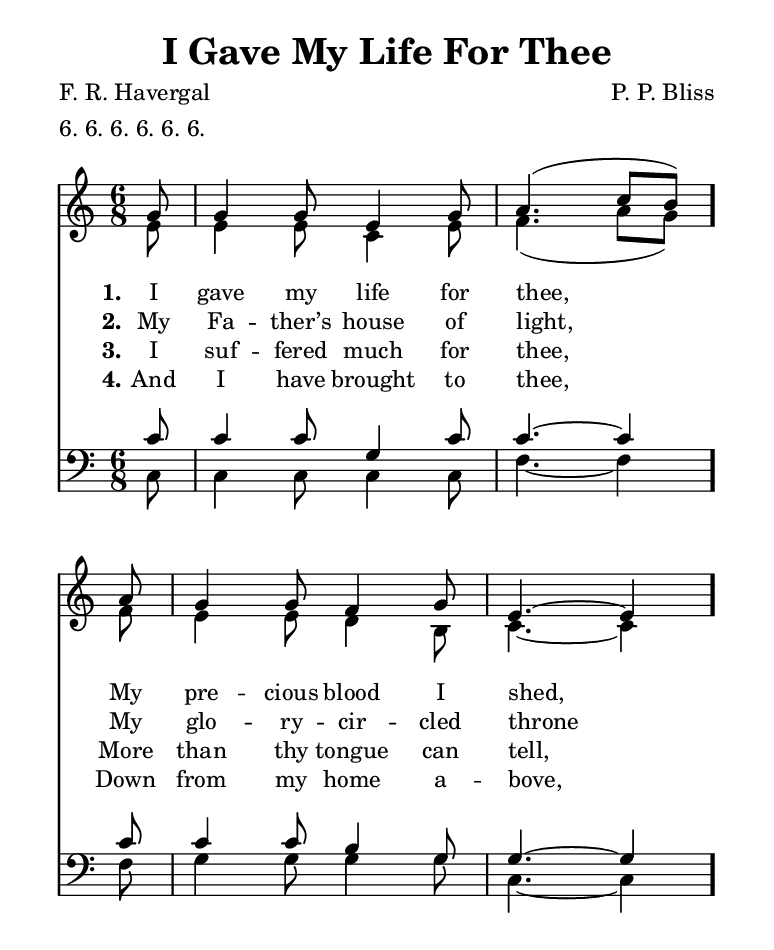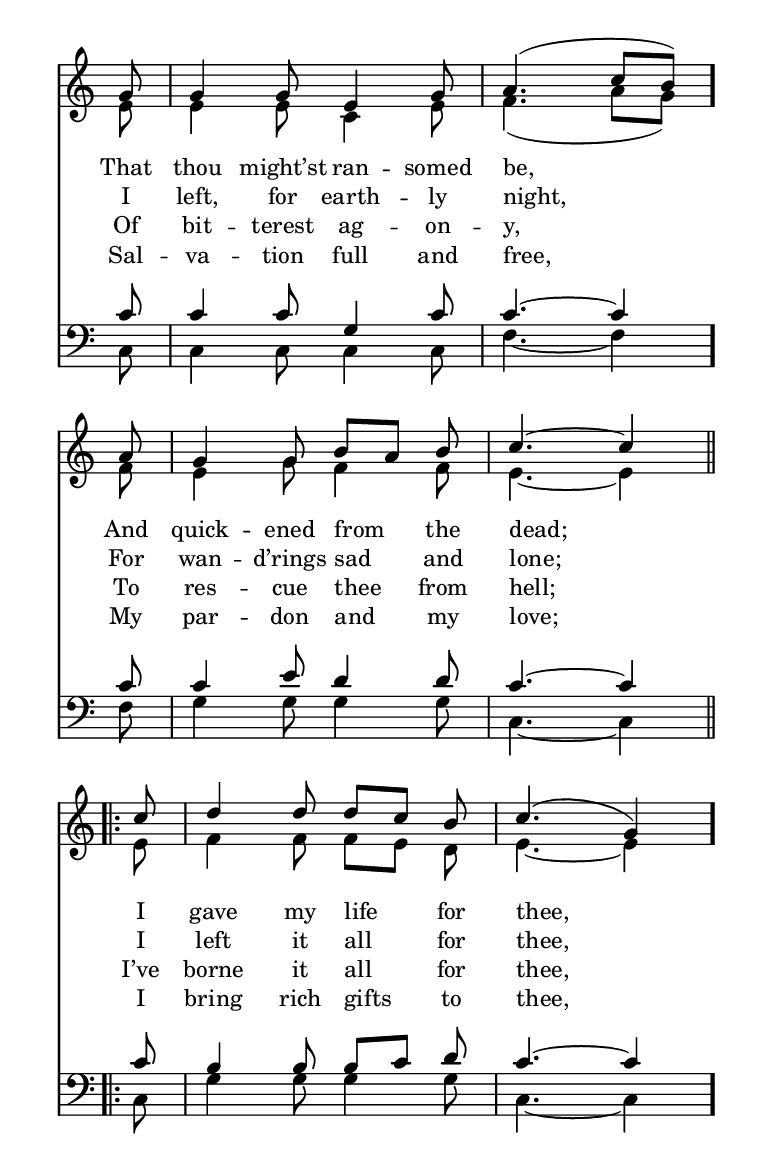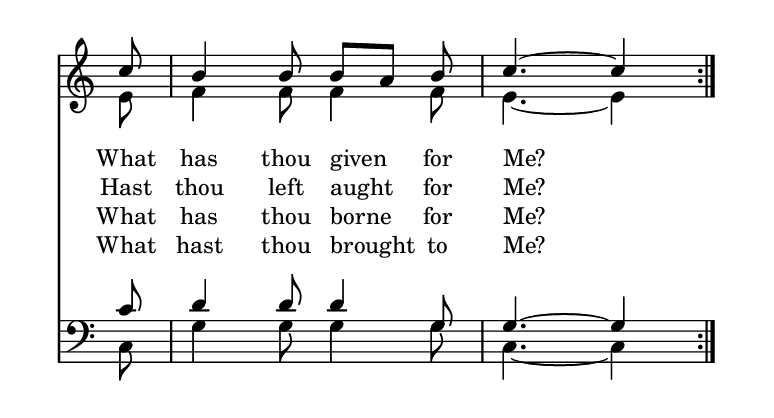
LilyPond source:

\include "common/global.ily"
\paper {
  \include "common/paper.ily"
  ragged-bottom = ##t
  ragged-last-bottom = ##t
  systems-per-page = ##f
  %page-count = ##f
}

\header{
  hymnnumber = "75"
  title = "I Gave My Life For Thee"
  tunename = "Gift"
  meter = "6. 6. 6. 6. 6. 6."
  poet = "F. R. Havergal"
  composer = "P. P. Bliss"
  %copyright = ""
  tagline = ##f
}

% for fermata in MIDI
ta = { \tempo 4=80 }
tb = { \tempo 4=40 }

patternAA = { c8 | c4 c8 c4 c8 | c4.( c8[ c8]) }
patternAB = { c8 | c4 c8 c4 c8 | c4. c4        }

patternBA = \patternAB
patternBB = { c8 | c4 c8 c8[ c8] c8 | c4. c4   }

patternAC = \patternBB

global = {
  \include "common/overrides.ily"
  \override Staff.TimeSignature.style = #'()
  \time 6/8
  \override Score.MetronomeMark.transparent = ##t % hide all fermata changes too
  \ta
  \key c \major
  \partial 8
  \autoBeamOff
}

notesSoprano = {
\global
\relative c'' {

  \changePitch \patternAA { g | g g e g | a c b } \bar "."
  \changePitch \patternBA { a | g g f g | e ~ e } \bar "."
  \changePitch \patternAA { g | g g e g | a c b } \bar "."
  \changePitch \patternBB { a | g g b a b | c ~ c } %\bar "."

	\bar ".|:-||"
	\repeat volta 2 {

  \changePitch \patternAC { c | d d d c b | c( g) } \bar "."
  \changePitch \patternBB { c | b b b a b | c ~ c }

	}

}
}

notesAlto = {
\global
\relative e' {

  \changePitch \patternAA { e | e e c e | f a g }
  \changePitch \patternBA { f | e e d b | c ~ c }
  \changePitch \patternAA { e | e e c e | f a g }
  \changePitch \patternBA { f | e g f f | e ~ e }

	\repeat volta 2 {

  \changePitch \patternAC { e | f f f e d | e ~ e }
  \changePitch \patternBA { e | f f f f | e ~ e }

	}

}
}

notesTenor = {
\global
\relative a {

  \changePitch \patternAB { c | c c g c | c ~ c }
  \changePitch \patternBA { c | c c b g | g ~ g }
  \changePitch \patternAB { c | c c g c | c ~ c }
  \changePitch \patternBA { c | c e d d | c ~ c }

	\repeat volta 2 {

  \changePitch \patternAC { c | b b b c d | c ~ c }
  \changePitch \patternBA { c | d d d g, | g ~ g }

	}

}
}

notesBass = {
\global
\relative f {

  \changePitch \patternAB { c | c c c c | f ~ f }
  \changePitch \patternBA { f | g g g g | c, ~ c }
  \changePitch \patternAB { c | c c c c | f ~ f }
  \changePitch \patternBA { f | g g g g | c, ~ c }

	\repeat volta 2 {

  \changePitch \patternAB { c | g' g g g | c, ~ c }
  \changePitch \patternBA { c | g' g g g | c, ~ c }

	}

}
}

wordsA = \lyricmode {
\set stanza = "1."

I gave my life for thee,
My pre -- cious blood I shed, \break
That thou might’st ran -- somed be,
And quick -- ened from the dead; \break
I gave my life for thee,
What has thou given for Me? \break

}

wordsB = \lyricmode {
\set stanza = "2."

My Fa -- ther’s house of light,
My glo -- ry -- cir -- cled throne
I left, for earth -- ly night,
For wan -- d’rings sad and lone;
I left it all for thee,
Hast thou left aught for Me?

}

wordsC = \lyricmode {
\set stanza = "3."

I suf -- fered much for thee,
More than thy tongue can tell,
Of bit -- terest ag -- on -- y,
To res -- cue thee from hell;
I’ve borne it all for thee,
What has thou borne for Me?

}

wordsD = \lyricmode {
\set stanza = "4."

And I have brought to thee,
Down from my home a -- bove,
Sal -- va -- tion full and free,
My par -- don and my love;
I bring rich gifts to thee,
What hast thou brought to Me?

}

\score {
  \context ChoirStaff <<
    \context Staff = upper <<
      \set ChoirStaff.systemStartDelimiter = #'SystemStartBar
      \context Voice  = sopranos { \voiceOne << \notesSoprano >> }
      \context Voice  = altos { \voiceTwo << \notesAlto >> }
      \context Lyrics = one   \lyricsto sopranos \wordsA
      \context Lyrics = two   \lyricsto sopranos \wordsB
      \context Lyrics = three \lyricsto sopranos \wordsC
      \context Lyrics = four  \lyricsto sopranos \wordsD
    >>
    \context Staff = men <<
      \clef bass
      \context Voice  = tenors { \voiceOne << \notesTenor >> }
      \context Voice  = basses { \voiceTwo << \notesBass >> }
    >>
  >>
  \layout {
    \include "common/layout.ily"
  }
}

\score {
  \context ChoirStaff <<
    \context Staff = upper <<
      \set ChoirStaff.systemStartDelimiter = #'SystemStartBar
      \context Voice  = sopranos \unfoldRepeats { \voiceOne << \notesSoprano >> }
      \context Voice  = altos \unfoldRepeats { \voiceTwo << \notesAlto >> }
      \context Lyrics = one   \lyricsto sopranos \wordsA
      \context Lyrics = two   \lyricsto sopranos \wordsB
      \context Lyrics = three \lyricsto sopranos \wordsC
      \context Lyrics = four  \lyricsto sopranos \wordsD
    >>
    \context Staff = men <<
      \clef bass
      \context Voice  = tenors \unfoldRepeats { \voiceOne << \notesTenor >> }
      \context Voice  = basses \unfoldRepeats { \voiceTwo << \notesBass >> }
    >>
  >>
  \midi{
    \include "common/midi.ily"
  }
}

\version "2.18.0"  % necessary for upgrading to future LilyPond versions.

% vi:set et ts=2 sw=2 ai nocindent syntax=lilypond:
